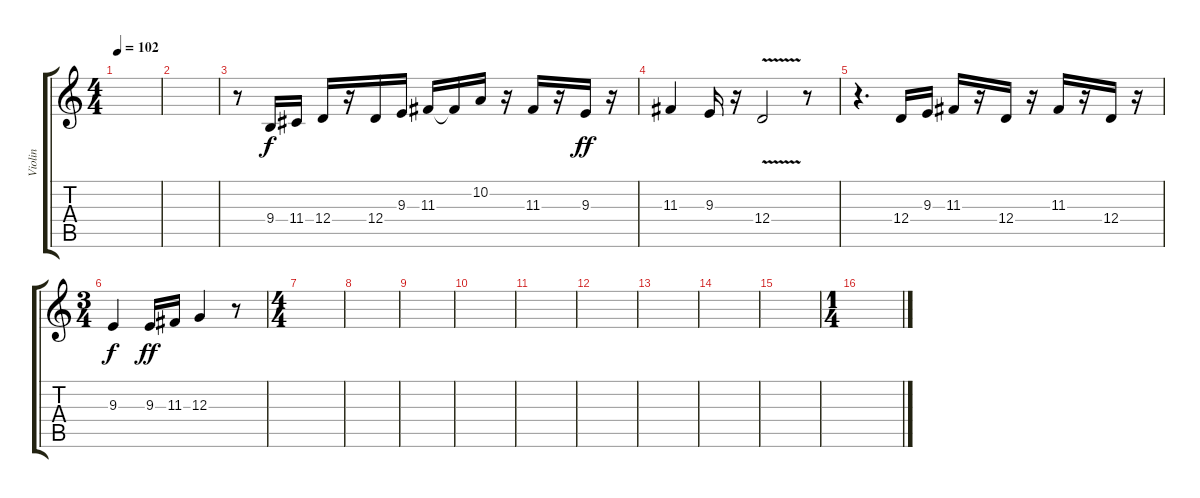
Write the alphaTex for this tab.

\track ("Violin" "Violin") {instrument stringensemble1}
\staff {score tabs}
\tuning (E4 B3 G3 D3 A2 E2) {hide}
\ts (4 4)
\tempo 102
\clef g2
\ks c
|
|
r.8{instrument viola} 9.4.16 11.4.16 12.4.16 r.16 12.4.16 9.3.16 11.3.16 11.3{t}.16 10.2.16 r.16 11.3.16 r.16 9.3.16{dy ff} r.16 |
11.3.4 9.3.16 r.16 12.4{v}.2 r.8 |
r.4{d} 12.4.16 9.3.16 11.3.16 r.16 12.4.16 r.16 11.3.16 r.16 12.4.16 r.16 |
\ts (3 4)
9.3.4{dy f} 9.3.16{dy ff} 11.3.16 12.3.4 r.8 |
\ts (4 4)
|
|
|
|
|
|
|
|
|
\ts (1 4)
